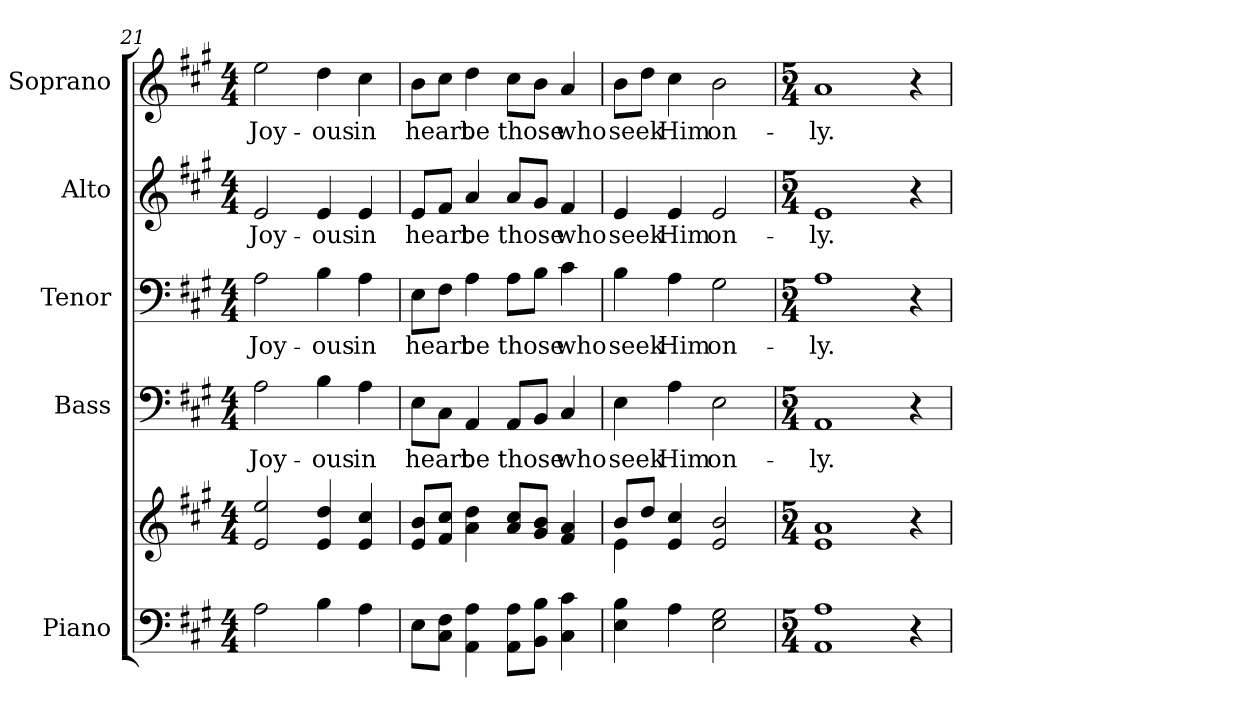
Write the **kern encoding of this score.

**kern	**kern	**kern	**text	**kern	**text	**kern	**text	**kern	**text
*part5	*part5	*part4	*part4	*part3	*part3	*part2	*part2	*part1	*part1
*staff6	*staff5	*staff4	*staff4	*staff3	*staff3	*staff2	*staff2	*staff1	*staff1
*I"Piano	*	*I"Bass	*	*I"Tenor	*	*I"Alto	*	*I"Soprano	*
*I'Pno.	*	*I'B.	*	*I'T.	*	*I'A.	*	*I'S.	*
!!LO:PB:g=z
*clefF4	*clefG2	*clefF4	*	*clefF4	*	*clefG2	*	*clefG2	*
*k[f#c#g#]	*k[f#c#g#]	*k[f#c#g#]	*	*k[f#c#g#]	*	*k[f#c#g#]	*	*k[f#c#g#]	*
*A:	*A:	*A:	*	*A:	*	*A:	*	*A:	*
*M4/4	*M4/4	*M4/4	*	*M4/4	*	*M4/4	*	*M4/4	*
=21	=21	=21	=21	=21	=21	=21	=21	=21	=21
!	!	!	!LO:LY:b:color=#000000	!	!	!	!	!	!
!	!	!	!	!	!LO:LY:b:color=#000000	!	!	!	!
!	!	!	!	!	!	!	!LO:LY:b:color=#000000	!	!
!	!	!	!	!	!	!	!	!	!LO:LY:b:color=#000000
2Ai\	2ei/ 2eei	2Ai\	Joy-	2Ai\	Joy-	2ei/	Joy-	2eei\	Joy-
!	!	!	!LO:LY:b:color=#000000	!	!	!	!	!	!
!	!	!	!	!	!LO:LY:b:color=#000000	!	!	!	!
!	!	!	!	!	!	!	!LO:LY:b:color=#000000	!	!
!	!	!	!	!	!	!	!	!	!LO:LY:b:color=#000000
4Bi\	4ei/ 4ddi	4Bi\	-ous	4Bi\	-ous	4ei/	-ous	4ddi\	-ous
!	!	!	!LO:LY:b:color=#000000	!	!	!	!	!	!
!	!	!	!	!	!LO:LY:b:color=#000000	!	!	!	!
!	!	!	!	!	!	!	!LO:LY:b:color=#000000	!	!
!	!	!	!	!	!	!	!	!	!LO:LY:b:color=#000000
4Ai\	4ei/ 4cc#i	4Ai\	in	4Ai\	in	4ei/	in	4cc#i\	in
=22	=22	=22	=22	=22	=22	=22	=22	=22	=22
!	!	!	!LO:LY:b:color=#000000	!	!	!	!	!	!
!	!	!	!	!	!LO:LY:b:color=#000000	!	!	!	!
!	!	!	!	!	!	!	!LO:LY:b:color=#000000	!	!
!	!	!	!	!	!	!	!	!	!LO:LY:b:color=#000000
8Ei\L	8ei/ 8biL	8Ei\L	heart	8Ei\L	heart	8ei/L	heart	8bi\L	heart
8C#i\ 8F#iJ	8f#i/ 8cc#iJ	8C#i\J	.	8F#i\J	.	8f#i/J	.	8cc#i\J	.
!	!	!	!LO:LY:b:color=#000000	!	!	!	!	!	!
!	!	!	!	!	!LO:LY:b:color=#000000	!	!	!	!
!	!	!	!	!	!	!	!LO:LY:b:color=#000000	!	!
!	!	!	!	!	!	!	!	!	!LO:LY:b:color=#000000
4AAi\ 4Ai	4ai\ 4ddi	4AAi/	be	4Ai\	be	4ai/	be	4ddi\	be
!	!	!	!LO:LY:b:color=#000000	!	!	!	!	!	!
!	!	!	!	!	!LO:LY:b:color=#000000	!	!	!	!
!	!	!	!	!	!	!	!LO:LY:b:color=#000000	!	!
!	!	!	!	!	!	!	!	!	!LO:LY:b:color=#000000
8AAi\ 8AiL	8ai/ 8cc#iL	8AAi/L	those	8Ai\L	those	8ai/L	those	8cc#i\L	those
8BBi\ 8BiJ	8g#i/ 8biJ	8BBi/J	.	8Bi\J	.	8g#i/J	.	8bi\J	.
!	!	!	!LO:LY:b:color=#000000	!	!	!	!	!	!
!	!	!	!	!	!LO:LY:b:color=#000000	!	!	!	!
!	!	!	!	!	!	!	!LO:LY:b:color=#000000	!	!
!	!	!	!	!	!	!	!	!	!LO:LY:b:color=#000000
4C#i\ 4c#i	4f#i/ 4ai	4C#i/	who	4c#i\	who	4f#i/	who	4ai/	who
=23	=23	=23	=23	=23	=23	=23	=23	=23	=23
*	*^	*	*	*	*	*	*	*	*
!	!	!	!	!LO:LY:b:color=#000000	!	!	!	!	!	!
!	!	!	!	!	!	!LO:LY:b:color=#000000	!	!	!	!
!	!	!	!	!	!	!	!	!LO:LY:b:color=#000000	!	!
!	!	!	!	!	!	!	!	!	!	!LO:LY:b:color=#000000
4Ei\ 4Bi	8bi/L	4ei\	4Ei\	seek	4Bi\	seek	4ei/	seek	8bi\L	seek
.	8ddi/J	.	.	.	.	.	.	.	8ddi\J	.
!	!	!	!	!LO:LY:b:color=#000000	!	!	!	!	!	!
!	!	!	!	!	!	!LO:LY:b:color=#000000	!	!	!	!
!	!	!	!	!	!	!	!	!LO:LY:b:color=#000000	!	!
!	!	!	!	!	!	!	!	!	!	!LO:LY:b:color=#000000
4Ai\	4ei/ 4cc#i	2.ryy	4Ai\	Him	4Ai\	Him	4ei/	Him	4cc#i\	Him
!	!	!	!	!LO:LY:b:color=#000000	!	!	!	!	!	!
!	!	!	!	!	!	!LO:LY:b:color=#000000	!	!	!	!
!	!	!	!	!	!	!	!	!LO:LY:b:color=#000000	!	!
!	!	!	!	!	!	!	!	!	!	!LO:LY:b:color=#000000
2Ei\ 2G#i	2ei/ 2bi	.	2Ei\	on-	2G#i\	on-	2ei/	on-	2bi\	on-
*	*v	*v	*	*	*	*	*	*	*	*
=24	=24	=24	=24	=24	=24	=24	=24	=24	=24
*M5/4	*M5/4	*M5/4	*	*M5/4	*	*M5/4	*	*M5/4	*
!	!	!	!LO:LY:b:color=#000000	!	!	!	!	!	!
!	!	!	!	!	!LO:LY:b:color=#000000	!	!	!	!
!	!	!	!	!	!	!	!LO:LY:b:color=#000000	!	!
!	!	!	!	!	!	!	!	!	!LO:LY:b:color=#000000
1AAi 1Ai	1ei 1ai	1AAi	-ly.	1Ai	-ly.	1ei	-ly.	1ai	-ly.
4r	4r	4r	.	4r	.	4r	.	4r	.
=	=	=	=	=	=	=	=	=	=
*-	*-	*-	*-	*-	*-	*-	*-	*-	*-
